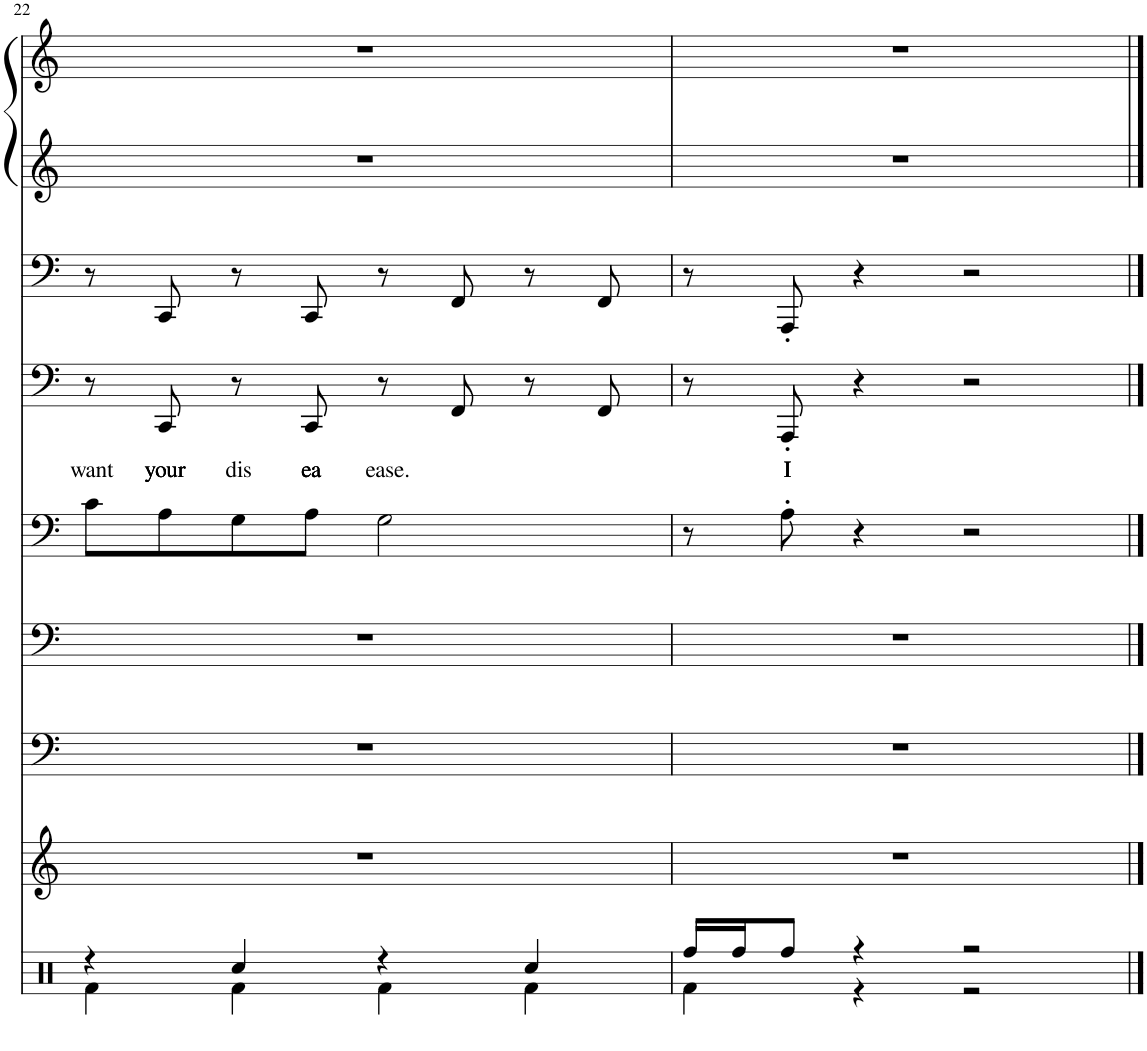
**kern	**kern	**kern	**kern	**kern	**kern	**text	**kern	**kern	**kern
*part8	*part7	*part6	*part5	*part4	*part3	*part3	*part2	*part1	*part1
*staff9	*staff8	*staff7	*staff6	*staff5	*staff4	*staff4	*staff3	*staff2	*staff1
*I"Percussion	*I"Saw Wave	*I"Saw Wave	*I"Saw Wave	*I"Tenor Sax	*I"Square Wave	*	*I"Fingered Bass	*I"Drawbar Organ, untitled	*
*	*	*	*	*I'T Sax	*	*	*	*	*
!!LO:PB:g=z
*clefX	*clefG2	*clefG2	*clefF4	*clefF4	*clefF4	*	*clefF4	*clefG2	*clefG2
*	*	*	*	*Trd8c14	*	*	*	*	*
*k[]	*k[]	*k[]	*k[]	*k[]	*k[]	*	*k[]	*k[]	*k[]
*M4/4	*M4/4	*M4/4	*M4/4	*M4/4	*M4/4	*	*M4/4	*M4/4	*M4/4
=22	=22	=22	=22	=22	=22	=22	=22	=22	=22
*^	*	*	*	*	*	*	*	*	*
!	!	!	!	!	!	!	!LO:LY:b	!	!	!
4r	4Rf\	1r	1r	1r	8c\L	8r	want	8r	1r	1r
!	!	!	!	!	!	!	!LO:LY:b	!	!	!
.	.	.	.	.	8A\	8CC/	your	8CC/	.	.
!	!	!	!	!	!	!	!LO:LY:b	!	!	!
4Rcc/	4Rf\	.	.	.	8G\	8r	dis	8r	.	.
!	!	!	!	!	!	!	!LO:LY:b	!	!	!
.	.	.	.	.	8A\J	8CC/	ea	8CC/	.	.
!	!	!	!	!	!	!	!LO:LY:b	!	!	!
4r	4Rf\	.	.	.	2G\	8r	ease.	8r	.	.
.	.	.	.	.	.	8FF/	.	8FF/	.	.
4Rcc/	4Rf\	.	.	.	.	8r	.	8r	.	.
.	.	.	.	.	.	8FF/	.	8FF/	.	.
=23	=23	=23	=23	=23	=23	=23	=23	=23	=23	=23
16Rff/LL	4Rf\	1r	1r	1r	8r	8r	.	8r	1r	1r
16Rff/J	.	.	.	.	.	.	.	.	.	.
!	!	!	!	!	!	!	!LO:LY:b	!	!	!
8Rff/J	.	.	.	.	8A'\	8AAA'/	I	8AAA'/	.	.
4r	4r	.	.	.	4r	4r	.	4r	.	.
2r	2r	.	.	.	2r	2r	.	2r	.	.
*v	*v	*	*	*	*	*	*	*	*	*
==	==	==	==	==	==	==	==	==	==
*-	*-	*-	*-	*-	*-	*-	*-	*-	*-
